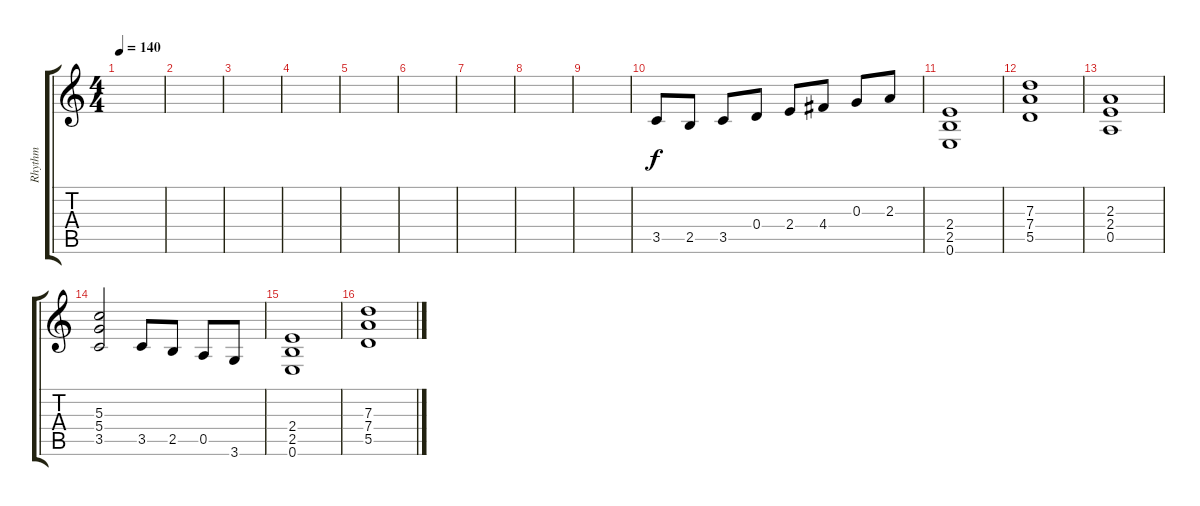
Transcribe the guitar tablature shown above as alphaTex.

\track ("Rhythm" "Rhythm") {instrument distortionguitar}
\staff {score tabs}
\tuning (E4 B3 G3 D3 A2 E2) {hide}
\ts (4 4)
\tempo 140
\clef g2
\ks c
|
|
|
|
|
|
|
|
|
3.5.8 2.5.8 3.5.8 0.4.8 2.4.8 4.4.8 0.3.8 2.3.8 |
(2.4 2.5 0.6).1 |
(7.3 7.4 5.5).1 |
(2.3 2.4 0.5).1 |
(5.3 5.4 3.5).2 3.5.8 2.5.8 0.5.8 3.6.8 |
(2.4 2.5 0.6).1 |
(7.3 7.4 5.5).1
